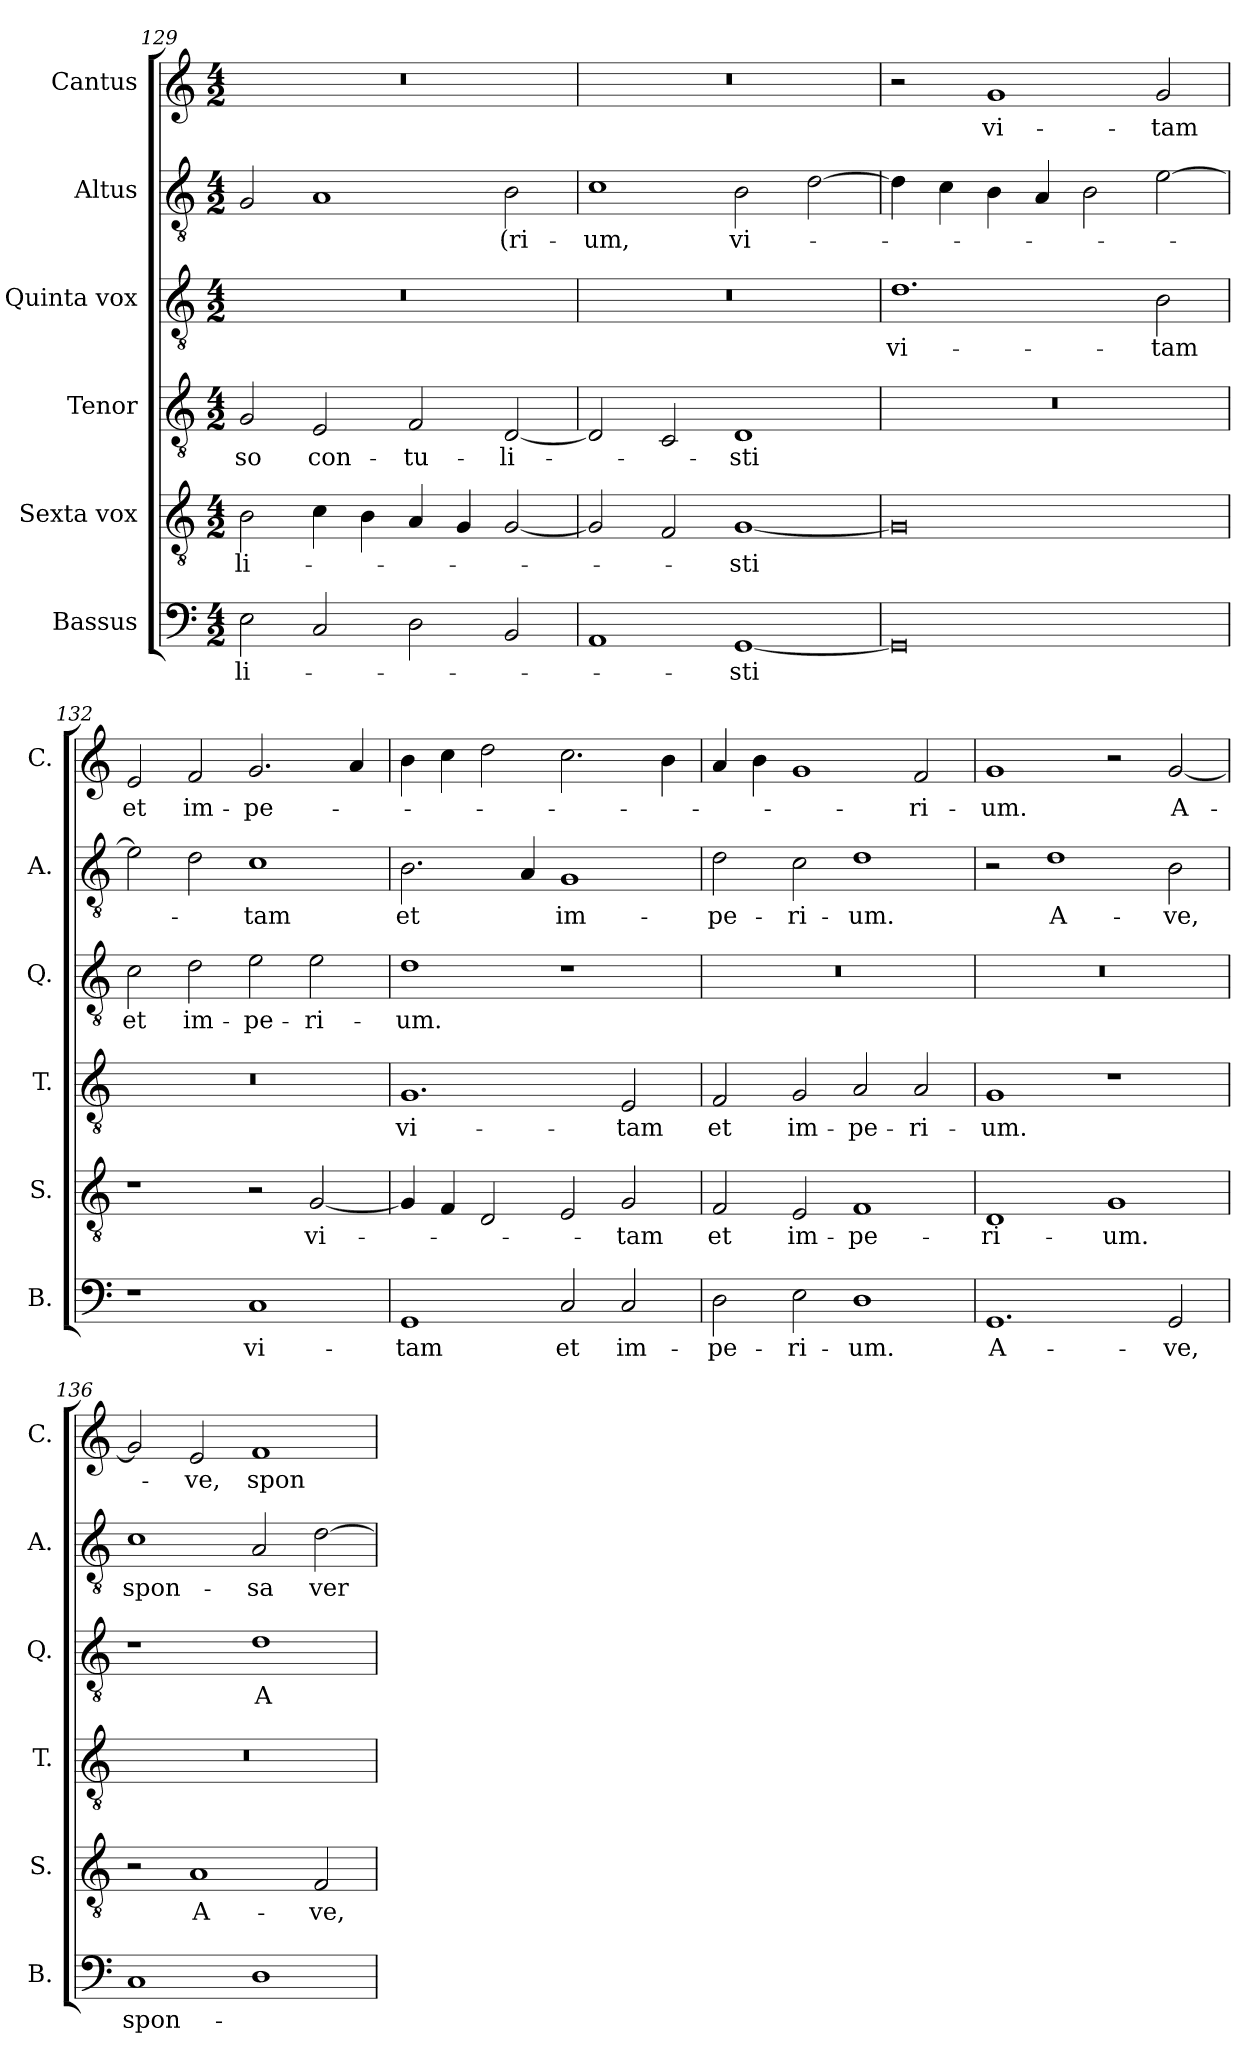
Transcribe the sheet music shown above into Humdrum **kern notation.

**kern	**text	**kern	**text	**kern	**text	**kern	**text	**kern	**text	**kern	**text
*part6	*part6	*part5	*part5	*part4	*part4	*part3	*part3	*part2	*part2	*part1	*part1
*staff6	*staff6	*staff5	*staff5	*staff4	*staff4	*staff3	*staff3	*staff2	*staff2	*staff1	*staff1
*I"Bassus	*	*I"Sexta vox	*	*I"Tenor	*	*I"Quinta vox	*	*I"Altus	*	*I"Cantus	*
*I'B.	*	*I'S.	*	*I'T.	*	*I'Q.	*	*I'A.	*	*I'C.	*
*clefF4	*	*clefGv2	*	*clefGv2	*	*clefGv2	*	*clefGv2	*	*clefG2	*
*k[]	*	*k[]	*	*k[]	*	*k[]	*	*k[]	*	*k[]	*
*M4/2	*	*M4/2	*	*M4/2	*	*M4/2	*	*M4/2	*	*M4/2	*
=129	=129	=129	=129	=129	=129	=129	=129	=129	=129	=129	=129
!	!LO:LY:b	!	!LO:LY:b	!	!LO:LY:b	!	!	!	!	!	!
2E\	-li-	2B\	-li-	2G/	-so	0r	.	2G/	.	0r	.
!	!	!	!	!	!LO:LY:b	!	!	!	!	!	!
2C/	.	4c\	.	2E/	con-	.	.	1A	.	.	.
.	.	4B\	.	.	.	.	.	.	.	.	.
!	!	!	!	!	!LO:LY:b	!	!	!	!	!	!
2D\	.	4A/	.	2F/	-tu-	.	.	.	.	.	.
.	.	4G/	.	.	.	.	.	.	.	.	.
!	!	!	!	!	!LO:LY:b	!	!	!	!LO:LY:b	!	!
2BB/	.	[2G/	.	[2D/	-li-	.	.	2B\	-(ri-	.	.
=130	=130	=130	=130	=130	=130	=130	=130	=130	=130	=130	=130
!	!	!	!	!	!	!	!	!	!LO:LY:b	!	!
1AA	.	2G/]	.	2D/]	.	0r	.	1c	-um,	0r	.
.	.	2F/	.	2C/	.	.	.	.	.	.	.
!	!LO:LY:b	!	!LO:LY:b	!	!LO:LY:b	!	!	!	!LO:LY:b	!	!
[1GG	-sti	[1G	-sti	1D	-sti	.	.	2B\	vi-	.	.
.	.	.	.	.	.	.	.	[2d\	.	.	.
!!LO:PB:g=z
=131	=131	=131	=131	=131	=131	=131	=131	=131	=131	=131	=131
!	!	!	!	!	!	!	!LO:LY:b	!	!	!	!
0GG]	.	0G]	.	0r	.	1.d	vi-	4d\]	.	2r	.
.	.	.	.	.	.	.	.	4c\	.	.	.
!	!	!	!	!	!	!	!	!	!	!	!LO:LY:b
.	.	.	.	.	.	.	.	4B\	.	1g	vi-
.	.	.	.	.	.	.	.	4A/	.	.	.
.	.	.	.	.	.	.	.	2B\	.	.	.
!	!	!	!	!	!	!	!LO:LY:b	!	!	!	!LO:LY:b
.	.	.	.	.	.	2B\	-tam	[2e\	.	2g/	-tam
=132	=132	=132	=132	=132	=132	=132	=132	=132	=132	=132	=132
!	!	!	!	!	!	!	!LO:LY:b	!	!	!	!LO:LY:b
1r	.	1r	.	0r	.	2c\	et	2e\]	.	2e/	et
!	!	!	!	!	!	!	!LO:LY:b	!	!	!	!LO:LY:b
.	.	.	.	.	.	2d\	im-	2d\	.	2f/	im-
!	!LO:LY:b	!	!	!	!	!	!LO:LY:b	!	!LO:LY:b	!	!LO:LY:b
1C	vi-	2r	.	.	.	2e\	-pe-	1c	-tam	2.g/	-pe-
!	!	!	!LO:LY:b	!	!	!	!LO:LY:b	!	!	!	!
.	.	[2G/	vi-	.	.	2e\	-ri-	.	.	.	.
.	.	.	.	.	.	.	.	.	.	4a/	.
=133	=133	=133	=133	=133	=133	=133	=133	=133	=133	=133	=133
!	!LO:LY:b	!	!	!	!LO:LY:b	!	!LO:LY:b	!	!LO:LY:b	!	!
1GG	-tam	4G/]	.	1.G	vi-	1d	-um.	2.B\	et	4b\	.
.	.	4F/	.	.	.	.	.	.	.	4cc\	.
.	.	2D/	.	.	.	.	.	.	.	2dd\	.
.	.	.	.	.	.	.	.	4A/	.	.	.
!	!LO:LY:b	!	!	!	!	!	!	!	!LO:LY:b	!	!
2C/	et	2E/	.	.	.	1r	.	1G	im-	2.cc\	.
!	!LO:LY:b	!	!LO:LY:b	!	!LO:LY:b	!	!	!	!	!	!
2C/	im-	2G/	-tam	2E/	-tam	.	.	.	.	.	.
.	.	.	.	.	.	.	.	.	.	4b\	.
=134	=134	=134	=134	=134	=134	=134	=134	=134	=134	=134	=134
!	!LO:LY:b	!	!LO:LY:b	!	!LO:LY:b	!	!	!	!LO:LY:b	!	!
2D\	-pe-	2F/	et	2F/	et	0r	.	2d\	-pe-	4a/	.
.	.	.	.	.	.	.	.	.	.	4b\	.
!	!LO:LY:b	!	!LO:LY:b	!	!LO:LY:b	!	!	!	!LO:LY:b	!	!
2E\	-ri-	2E/	im-	2G/	im-	.	.	2c\	-ri-	1g	.
!	!LO:LY:b	!	!LO:LY:b	!	!LO:LY:b	!	!	!	!LO:LY:b	!	!
1D	-um.	1F	-pe-	2A/	-pe-	.	.	1d	-um.	.	.
!	!	!	!	!	!LO:LY:b	!	!	!	!	!	!LO:LY:b
.	.	.	.	2A/	-ri-	.	.	.	.	2f/	-ri-
=135	=135	=135	=135	=135	=135	=135	=135	=135	=135	=135	=135
!	!LO:LY:b	!	!LO:LY:b	!	!LO:LY:b	!	!	!	!	!	!LO:LY:b
1.GG	A-	1D	-ri-	1G	-um.	0r	.	2r	.	1g	-um.
!	!	!	!	!	!	!	!	!	!LO:LY:b	!	!
.	.	.	.	.	.	.	.	1d	A-	.	.
!	!	!	!LO:LY:b	!	!	!	!	!	!	!	!
.	.	1G	-um.	1r	.	.	.	.	.	2r	.
!	!LO:LY:b	!	!	!	!	!	!	!	!LO:LY:b	!	!LO:LY:b
2GG/	-ve,	.	.	.	.	.	.	2B\	-ve,	[2g/	A-
=136	=136	=136	=136	=136	=136	=136	=136	=136	=136	=136	=136
!	!LO:LY:b	!	!	!	!	!	!	!	!LO:LY:b	!	!
1C	spon-	2r	.	0r	.	1r	.	1c	spon-	2g/]	.
!	!	!	!LO:LY:b	!	!	!	!	!	!	!	!LO:LY:b
.	.	1A	A-	.	.	.	.	.	.	2e/	-ve,
!	!	!	!	!	!	!	!LO:LY:b	!	!LO:LY:b	!	!LO:LY:b
1D	.	.	.	.	.	1d	A-	2A/	-sa	1f	spon-
!	!	!	!LO:LY:b	!	!	!	!	!	!LO:LY:b	!	!
.	.	2F/	-ve,	.	.	.	.	[2d\	ver-	.	.
=	=	=	=	=	=	=	=	=	=	=	=
*-	*-	*-	*-	*-	*-	*-	*-	*-	*-	*-	*-
